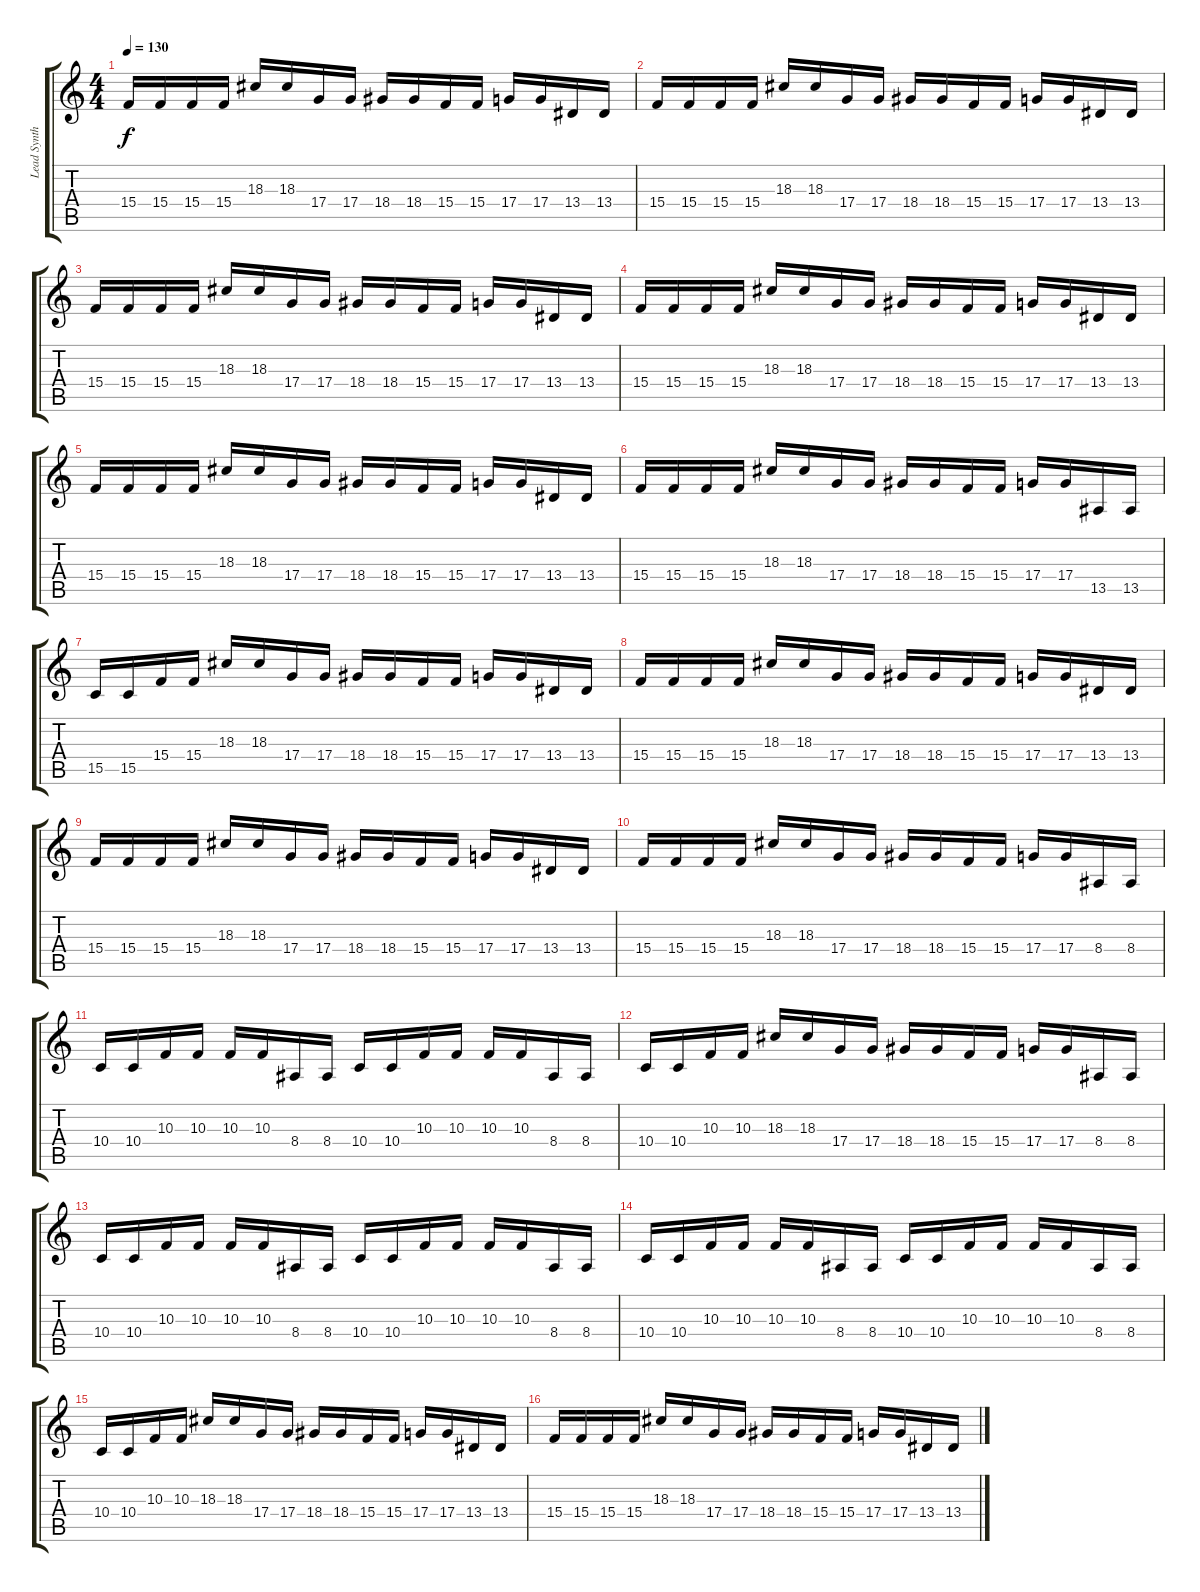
\track ("Lead Synth #2" "Lead Synth") {instrument lead1square}
\staff {score tabs}
\tuning (E4 B3 G3 D3 A2 E2) {hide}
\ts (4 4)
\tempo 130
\clef g2
\ks c
15.4.16{dy f} 15.4.16 15.4.16 15.4.16 18.3.16 18.3.16 17.4.16 17.4.16 18.4.16 18.4.16 15.4.16 15.4.16 17.4.16 17.4.16 13.4.16 13.4.16 |
15.4.16 15.4.16 15.4.16 15.4.16 18.3.16 18.3.16 17.4.16 17.4.16 18.4.16 18.4.16 15.4.16 15.4.16 17.4.16 17.4.16 13.4.16 13.4.16 |
15.4.16 15.4.16 15.4.16 15.4.16 18.3.16 18.3.16 17.4.16 17.4.16 18.4.16 18.4.16 15.4.16 15.4.16 17.4.16 17.4.16 13.4.16 13.4.16 |
15.4.16 15.4.16 15.4.16 15.4.16 18.3.16 18.3.16 17.4.16 17.4.16 18.4.16 18.4.16 15.4.16 15.4.16 17.4.16 17.4.16 13.4.16 13.4.16 |
15.4.16 15.4.16 15.4.16 15.4.16 18.3.16 18.3.16 17.4.16 17.4.16 18.4.16 18.4.16 15.4.16 15.4.16 17.4.16 17.4.16 13.4.16 13.4.16 |
15.4.16 15.4.16 15.4.16 15.4.16 18.3.16 18.3.16 17.4.16 17.4.16 18.4.16 18.4.16 15.4.16 15.4.16 17.4.16 17.4.16 13.5.16 13.5.16 |
15.5.16 15.5.16 15.4.16 15.4.16 18.3.16 18.3.16 17.4.16 17.4.16 18.4.16 18.4.16 15.4.16 15.4.16 17.4.16 17.4.16 13.4.16 13.4.16 |
15.4.16 15.4.16 15.4.16 15.4.16 18.3.16 18.3.16 17.4.16 17.4.16 18.4.16 18.4.16 15.4.16 15.4.16 17.4.16 17.4.16 13.4.16 13.4.16 |
15.4.16 15.4.16 15.4.16 15.4.16 18.3.16 18.3.16 17.4.16 17.4.16 18.4.16 18.4.16 15.4.16 15.4.16 17.4.16 17.4.16 13.4.16 13.4.16 |
15.4.16 15.4.16 15.4.16 15.4.16 18.3.16 18.3.16 17.4.16 17.4.16 18.4.16 18.4.16 15.4.16 15.4.16 17.4.16 17.4.16 8.4.16 8.4.16 |
10.4.16 10.4.16 10.3.16 10.3.16 10.3.16 10.3.16 8.4.16 8.4.16 10.4.16 10.4.16 10.3.16 10.3.16 10.3.16 10.3.16 8.4.16 8.4.16 |
10.4.16 10.4.16 10.3.16 10.3.16 18.3.16 18.3.16 17.4.16 17.4.16 18.4.16 18.4.16 15.4.16 15.4.16 17.4.16 17.4.16 8.4.16 8.4.16 |
10.4.16 10.4.16 10.3.16 10.3.16 10.3.16 10.3.16 8.4.16 8.4.16 10.4.16 10.4.16 10.3.16 10.3.16 10.3.16 10.3.16 8.4.16 8.4.16 |
10.4.16 10.4.16 10.3.16 10.3.16 10.3.16 10.3.16 8.4.16 8.4.16 10.4.16 10.4.16 10.3.16 10.3.16 10.3.16 10.3.16 8.4.16 8.4.16 |
10.4.16 10.4.16 10.3.16 10.3.16 18.3.16 18.3.16 17.4.16 17.4.16 18.4.16 18.4.16 15.4.16 15.4.16 17.4.16 17.4.16 13.4.16 13.4.16 |
15.4.16 15.4.16 15.4.16 15.4.16 18.3.16 18.3.16 17.4.16 17.4.16 18.4.16 18.4.16 15.4.16 15.4.16 17.4.16 17.4.16 13.4.16 13.4.16
